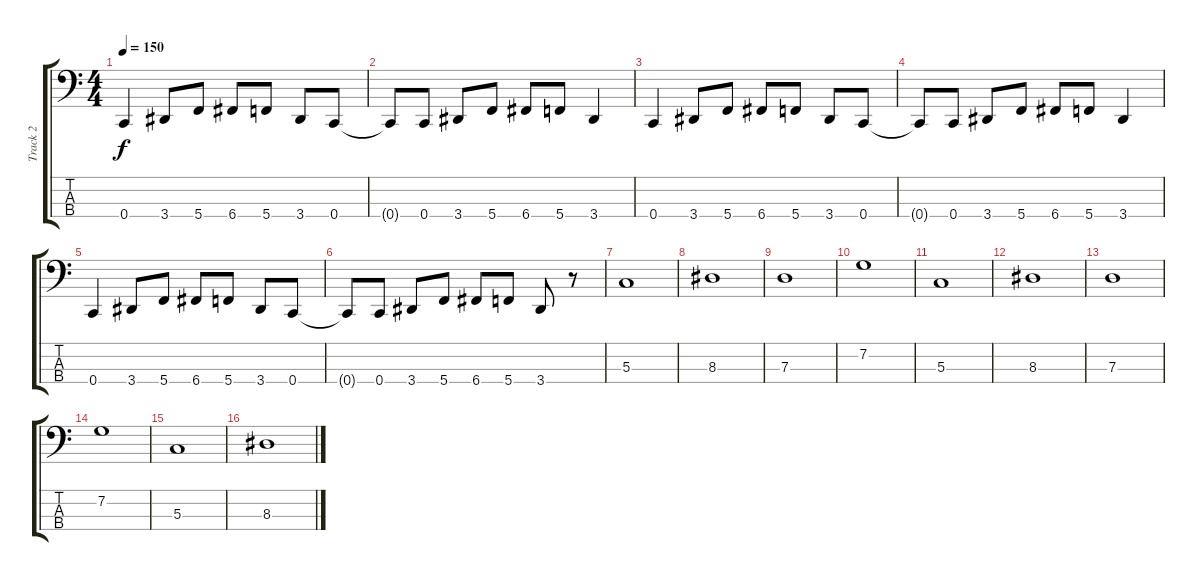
\track ("Track 2" "Track 2") {instrument fretlessbass}
\staff {score tabs}
\tuning (F2 C2 G1 C1) {hide}
\ts (4 4)
\tempo 150
\clef f4
\ks c
0.4.4{dy f} 3.4.8 5.4.8 6.4.8 5.4.8 3.4.8 0.4.8 |
0.4{t}.8 0.4.8 3.4.8 5.4.8 6.4.8 5.4.8 3.4.4 |
0.4.4 3.4.8 5.4.8 6.4.8 5.4.8 3.4.8 0.4.8 |
0.4{t}.8 0.4.8 3.4.8 5.4.8 6.4.8 5.4.8 3.4.4 |
0.4.4 3.4.8 5.4.8 6.4.8 5.4.8 3.4.8 0.4.8 |
0.4{t}.8 0.4.8 3.4.8 5.4.8 6.4.8 5.4.8 3.4.8 r.8 |
5.3.1 |
8.3.1 |
7.3.1 |
7.2.1 |
5.3.1 |
8.3.1 |
7.3.1 |
7.2.1 |
5.3.1 |
8.3.1
